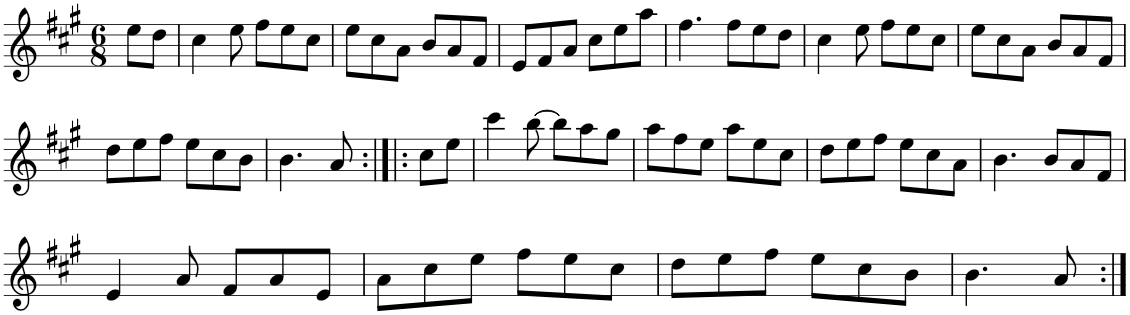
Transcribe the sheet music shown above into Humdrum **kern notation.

**kern
*part1
*staff1
*I"Piano
*I'Pno
*clefG2
*k[f#c#g#]
*A:
*M6/8
=1
8ee\L
8dd\J
=2
4cc#\
8ee\
8ff#\L
8ee\
8cc#\J
=3
8ee\L
8cc#\
8a\J
8b/L
8a/
8f#/J
=4
8e/L
8f#/
8a/J
8cc#\L
8ee\
8aa\J
=5
4.ff#\
8ff#\L
8ee\
8dd\J
=6
4cc#\
8ee\
8ff#\L
8ee\
8cc#\J
=7
8ee\L
8cc#\
8a\J
8b/L
8a/
8f#/J
!!LO:LB:g=z
=8
8dd\L
8ee\
8ff#\J
8ee\L
8cc#\
8b\J
=9
4.b\
8a/
=10:|!|:
8cc#\L
8ee\J
=11
4ccc#\
[8bb\
8bb\L]
8aa\
8gg#\J
=12
8aa\L
8ff#\
8ee\J
8aa\L
8ee\
8cc#\J
=13
8dd\L
8ee\
8ff#\J
8ee\L
8cc#\
8a\J
=14
4.b\
8b/L
8a/
8f#/J
!!LO:LB:g=z
=15
4e/
8a/
8f#/L
8a/
8e/J
=16
8a\L
8cc#\
8ee\J
8ff#\L
8ee\
8cc#\J
=17
8dd\L
8ee\
8ff#\J
8ee\L
8cc#\
8b\J
=18
4.b\
8a/
=:|!
*-
